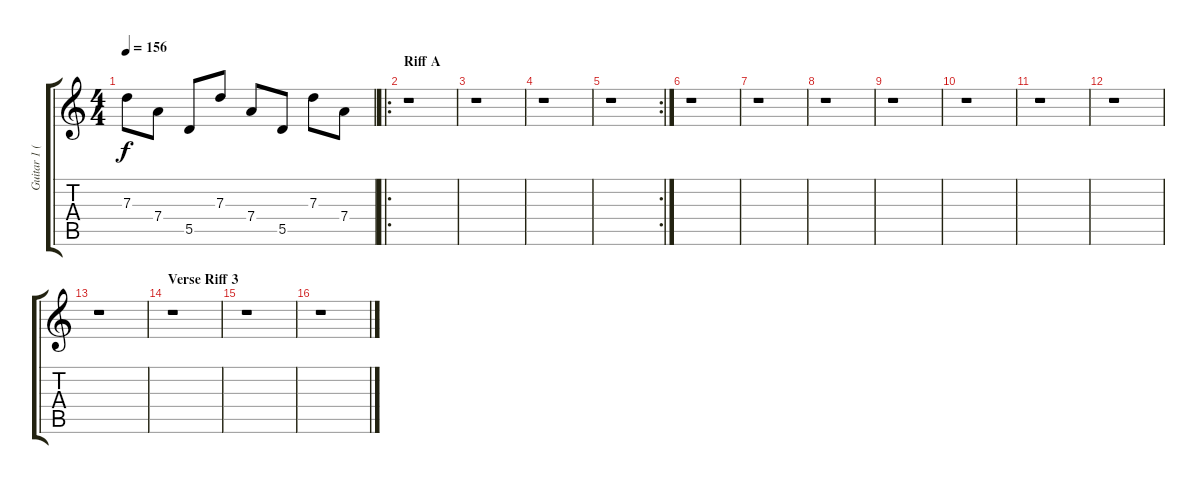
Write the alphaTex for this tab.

\track ("Guitar 1 (clean)" "Guitar 1 (") {instrument acousticguitarsteel}
\staff {score tabs}
\tuning (E4 B3 G3 D3 A2 E2) {hide}
\ts (4 4)
\tempo 156
\clef g2
\ks c
7.3.8{dy f} 7.4.8 5.5.8 7.3.8 7.4.8 5.5.8 7.3.8 7.4.8 |
\ro
\section ("" "Riff A")
r.1 |
r.1 |
r.1 |
\rc 2
r.1 |
r.1 |
r.1 |
r.1 |
r.1 |
r.1 |
r.1 |
r.1 |
r.1 |
\section ("" "Verse Riff 3")
r.1 |
r.1 |
r.1
